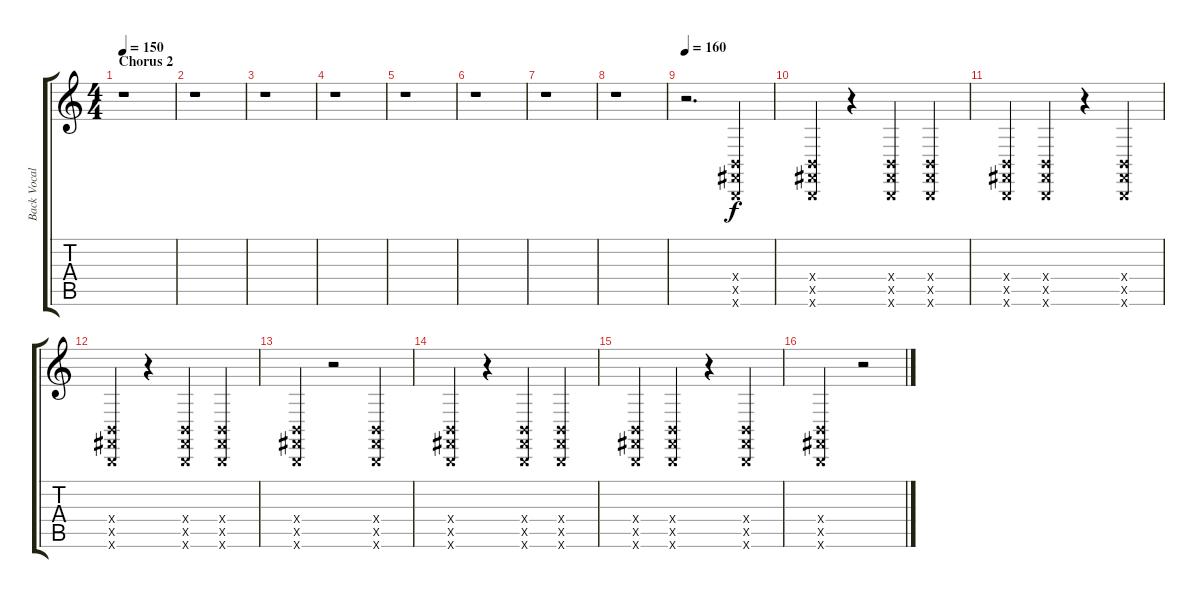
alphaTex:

\track ("Back Vocals (T.Giessler)" "Back Vocal") {instrument taikodrum}
\staff {score tabs}
\tuning (Db4 Ab3 E3 B2 Gb2 B1) {hide}
\ts (4 4)
\section ("" "Chorus 2")
\tempo 150
\clef g2
\ks c
r.1{dy f} |
r.1 |
r.1 |
r.1 |
r.1 |
r.1 |
r.1 |
r.1 |
\tempo 160
r.2{d} (0.4{x} 0.5{x} 0.6{x}).4 |
(0.4{x} 0.5{x} 0.6{x}).4 r.4 (0.4{x} 0.5{x} 0.6{x}).4 (0.4{x} 0.5{x} 0.6{x}).4 |
(0.4{x} 0.5{x} 0.6{x}).4 (0.4{x} 0.5{x} 0.6{x}).4 r.4 (0.4{x} 0.5{x} 0.6{x}).4 |
(0.4{x} 0.5{x} 0.6{x}).4 r.4 (0.4{x} 0.5{x} 0.6{x}).4 (0.4{x} 0.5{x} 0.6{x}).4 |
(0.4{x} 0.5{x} 0.6{x}).4 r.2 (0.4{x} 0.5{x} 0.6{x}).4 |
(0.4{x} 0.5{x} 0.6{x}).4 r.4 (0.4{x} 0.5{x} 0.6{x}).4 (0.4{x} 0.5{x} 0.6{x}).4 |
(0.4{x} 0.5{x} 0.6{x}).4 (0.4{x} 0.5{x} 0.6{x}).4 r.4 (0.4{x} 0.5{x} 0.6{x}).4 |
(0.4{x} 0.5{x} 0.6{x}).2 r.2
